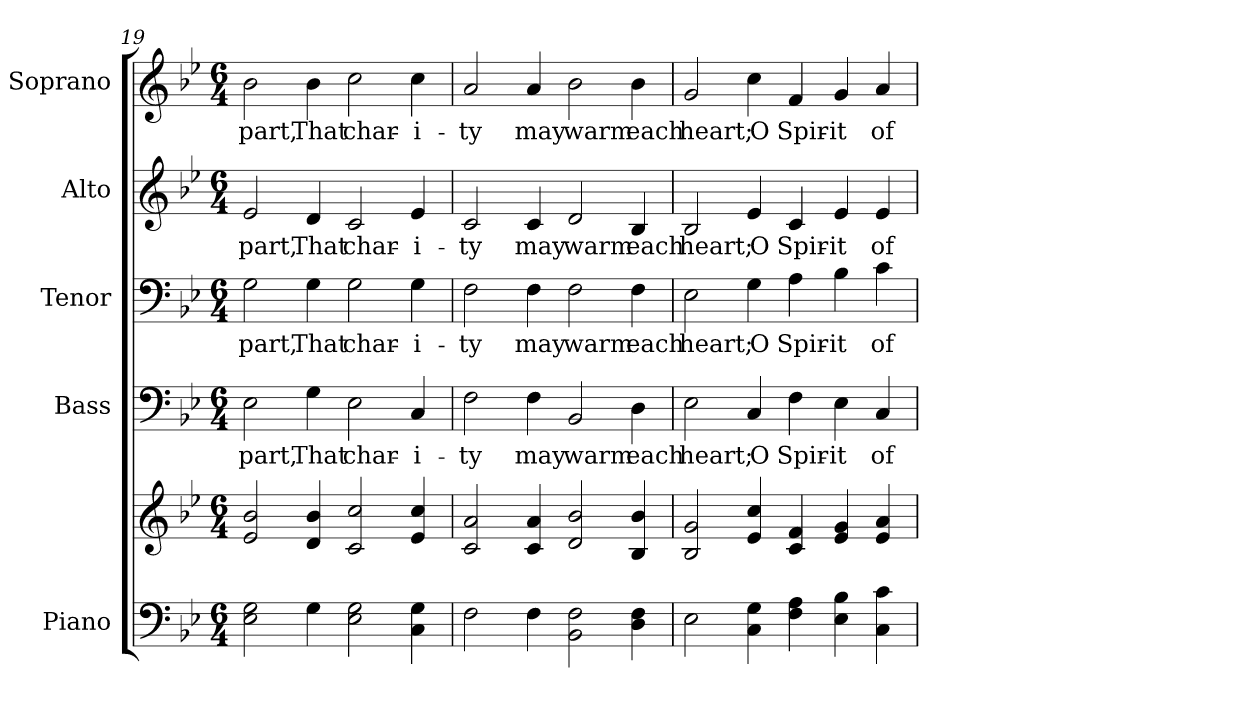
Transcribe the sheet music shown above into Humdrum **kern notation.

**kern	**kern	**kern	**text	**kern	**text	**kern	**text	**kern	**text
*part5	*part5	*part4	*part4	*part3	*part3	*part2	*part2	*part1	*part1
*staff6	*staff5	*staff4	*staff4	*staff3	*staff3	*staff2	*staff2	*staff1	*staff1
*I"Piano	*	*I"Bass	*	*I"Tenor	*	*I"Alto	*	*I"Soprano	*
*I'Pno.	*	*I'B.	*	*I'T.	*	*I'A.	*	*I'S.	*
*clefF4	*clefG2	*clefF4	*	*clefF4	*	*clefG2	*	*clefG2	*
*k[b-e-]	*k[b-e-]	*k[b-e-]	*	*k[b-e-]	*	*k[b-e-]	*	*k[b-e-]	*
*B-:	*B-:	*B-:	*	*B-:	*	*B-:	*	*B-:	*
*M6/4	*M6/4	*M6/4	*	*M6/4	*	*M6/4	*	*M6/4	*
=19	=19	=19	=19	=19	=19	=19	=19	=19	=19
!	!	!	!LO:LY:b:color=#000000	!	!	!	!	!	!
!	!	!	!	!	!LO:LY:b:color=#000000	!	!	!	!
!	!	!	!	!	!	!	!LO:LY:b:color=#000000	!	!
!	!	!	!	!	!	!	!	!	!LO:LY:b:color=#000000
2E-i\ 2Gi	2e-i/ 2b-i	2E-i\	-part,	2Gi\	-part,	2e-i/	-part,	2b-i\	-part,
!	!	!	!LO:LY:b:color=#000000	!	!	!	!	!	!
!	!	!	!	!	!LO:LY:b:color=#000000	!	!	!	!
!	!	!	!	!	!	!	!LO:LY:b:color=#000000	!	!
!	!	!	!	!	!	!	!	!	!LO:LY:b:color=#000000
4Gi\	4di/ 4b-i	4Gi\	That	4Gi\	That	4di/	That	4b-i\	That
!	!	!	!LO:LY:b:color=#000000	!	!	!	!	!	!
!	!	!	!	!	!LO:LY:b:color=#000000	!	!	!	!
!	!	!	!	!	!	!	!LO:LY:b:color=#000000	!	!
!	!	!	!	!	!	!	!	!	!LO:LY:b:color=#000000
2E-i\ 2Gi	2ci/ 2cci	2E-i\	char-	2Gi\	char-	2ci/	char-	2cci\	char-
!	!	!	!LO:LY:b:color=#000000	!	!	!	!	!	!
!	!	!	!	!	!LO:LY:b:color=#000000	!	!	!	!
!	!	!	!	!	!	!	!LO:LY:b:color=#000000	!	!
!	!	!	!	!	!	!	!	!	!LO:LY:b:color=#000000
4Ci\ 4Gi	4e-i/ 4cci	4Ci/	-i-	4Gi\	-i-	4e-i/	-i-	4cci\	-i-
!!LO:PB:g=z
=20	=20	=20	=20	=20	=20	=20	=20	=20	=20
!	!	!	!LO:LY:b:color=#000000	!	!	!	!	!	!
!	!	!	!	!	!LO:LY:b:color=#000000	!	!	!	!
!	!	!	!	!	!	!	!LO:LY:b:color=#000000	!	!
!	!	!	!	!	!	!	!	!	!LO:LY:b:color=#000000
2Fi\	2ci/ 2ai	2Fi\	-ty	2Fi\	-ty	2ci/	-ty	2ai/	-ty
!	!	!	!LO:LY:b:color=#000000	!	!	!	!	!	!
!	!	!	!	!	!LO:LY:b:color=#000000	!	!	!	!
!	!	!	!	!	!	!	!LO:LY:b:color=#000000	!	!
!	!	!	!	!	!	!	!	!	!LO:LY:b:color=#000000
4Fi\	4ci/ 4ai	4Fi\	may	4Fi\	may	4ci/	may	4ai/	may
!	!	!	!LO:LY:b:color=#000000	!	!	!	!	!	!
!	!	!	!	!	!LO:LY:b:color=#000000	!	!	!	!
!	!	!	!	!	!	!	!LO:LY:b:color=#000000	!	!
!	!	!	!	!	!	!	!	!	!LO:LY:b:color=#000000
2BB-i\ 2Fi	2di/ 2b-i	2BB-i/	warm	2Fi\	warm	2di/	warm	2b-i\	warm
!	!	!	!LO:LY:b:color=#000000	!	!	!	!	!	!
!	!	!	!	!	!LO:LY:b:color=#000000	!	!	!	!
!	!	!	!	!	!	!	!LO:LY:b:color=#000000	!	!
!	!	!	!	!	!	!	!	!	!LO:LY:b:color=#000000
4Di\ 4Fi	4B-i/ 4b-i	4Di\	each	4Fi\	each	4B-i/	each	4b-i\	each
=21	=21	=21	=21	=21	=21	=21	=21	=21	=21
!	!	!	!LO:LY:b:color=#000000	!	!	!	!	!	!
!	!	!	!	!	!LO:LY:b:color=#000000	!	!	!	!
!	!	!	!	!	!	!	!LO:LY:b:color=#000000	!	!
!	!	!	!	!	!	!	!	!	!LO:LY:b:color=#000000
2E-i\	2B-i/ 2gi	2E-i\	heart;	2E-i\	heart;	2B-i/	heart;	2gi/	heart;
!	!	!	!LO:LY:b:color=#000000	!	!	!	!	!	!
!	!	!	!	!	!LO:LY:b:color=#000000	!	!	!	!
!	!	!	!	!	!	!	!LO:LY:b:color=#000000	!	!
!	!	!	!	!	!	!	!	!	!LO:LY:b:color=#000000
4Ci\ 4Gi	4e-i/ 4cci	4Ci/	O	4Gi\	O	4e-i/	O	4cci\	O
!	!	!	!LO:LY:b:color=#000000	!	!	!	!	!	!
!	!	!	!	!	!LO:LY:b:color=#000000	!	!	!	!
!	!	!	!	!	!	!	!LO:LY:b:color=#000000	!	!
!	!	!	!	!	!	!	!	!	!LO:LY:b:color=#000000
4Fi\ 4Ai	4ci/ 4fi	4Fi\	Spir-	4Ai\	Spir-	4ci/	Spir-	4fi/	Spir-
!	!	!	!LO:LY:b:color=#000000	!	!	!	!	!	!
!	!	!	!	!	!LO:LY:b:color=#000000	!	!	!	!
!	!	!	!	!	!	!	!LO:LY:b:color=#000000	!	!
!	!	!	!	!	!	!	!	!	!LO:LY:b:color=#000000
4E-i\ 4B-i	4e-i/ 4gi	4E-i\	-it	4B-i\	-it	4e-i/	-it	4gi/	-it
!	!	!	!LO:LY:b:color=#000000	!	!	!	!	!	!
!	!	!	!	!	!LO:LY:b:color=#000000	!	!	!	!
!	!	!	!	!	!	!	!LO:LY:b:color=#000000	!	!
!	!	!	!	!	!	!	!	!	!LO:LY:b:color=#000000
4Ci\ 4ci	4e-i/ 4ai	4Ci/	of	4ci\	of	4e-i/	of	4ai/	of
=	=	=	=	=	=	=	=	=	=
*-	*-	*-	*-	*-	*-	*-	*-	*-	*-
